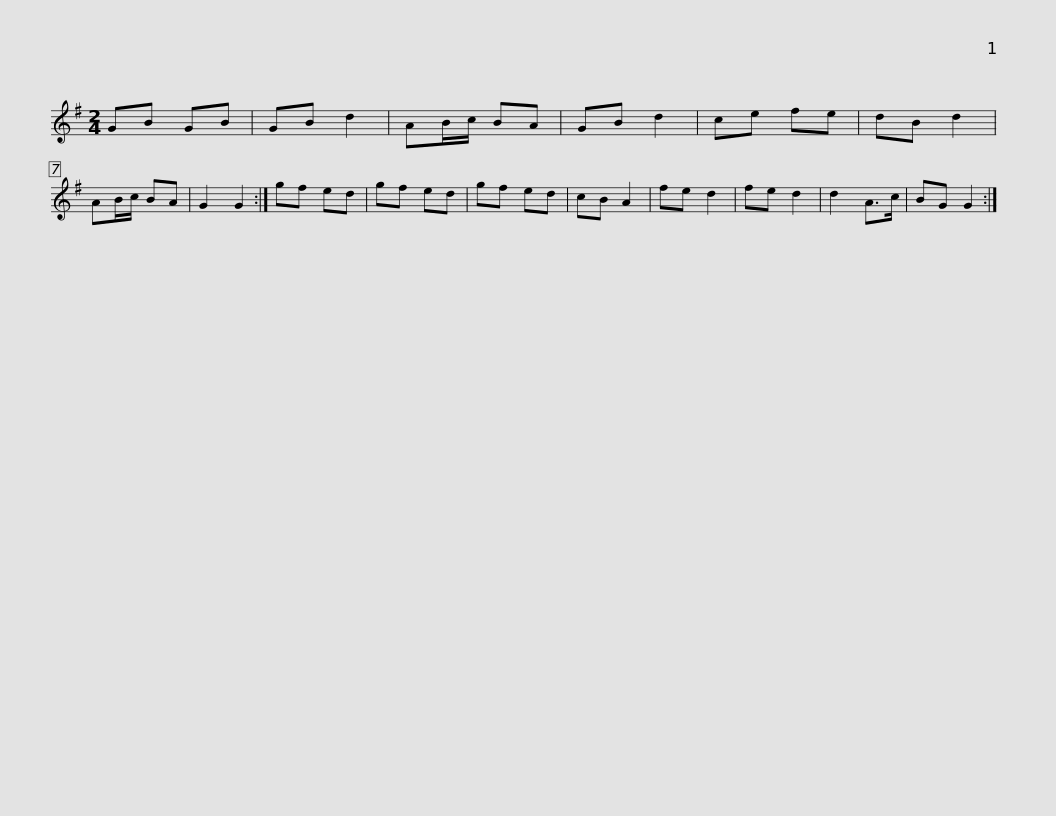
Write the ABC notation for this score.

X:1
L:1/8
M:2/4
I:linebreak $
K:G
V:1 treble
V:1
 GB GB | GB d2 | AB/c/ BA | GB d2 | ce fe | %5
 dB d2 | AB/c/ BA | G2 G2 :| gf ed | gf ed | %10
 gf ed |$ cB A2 | fe d2 | fe d2 | d2 A>c | %15
 BG G2 :| %16
